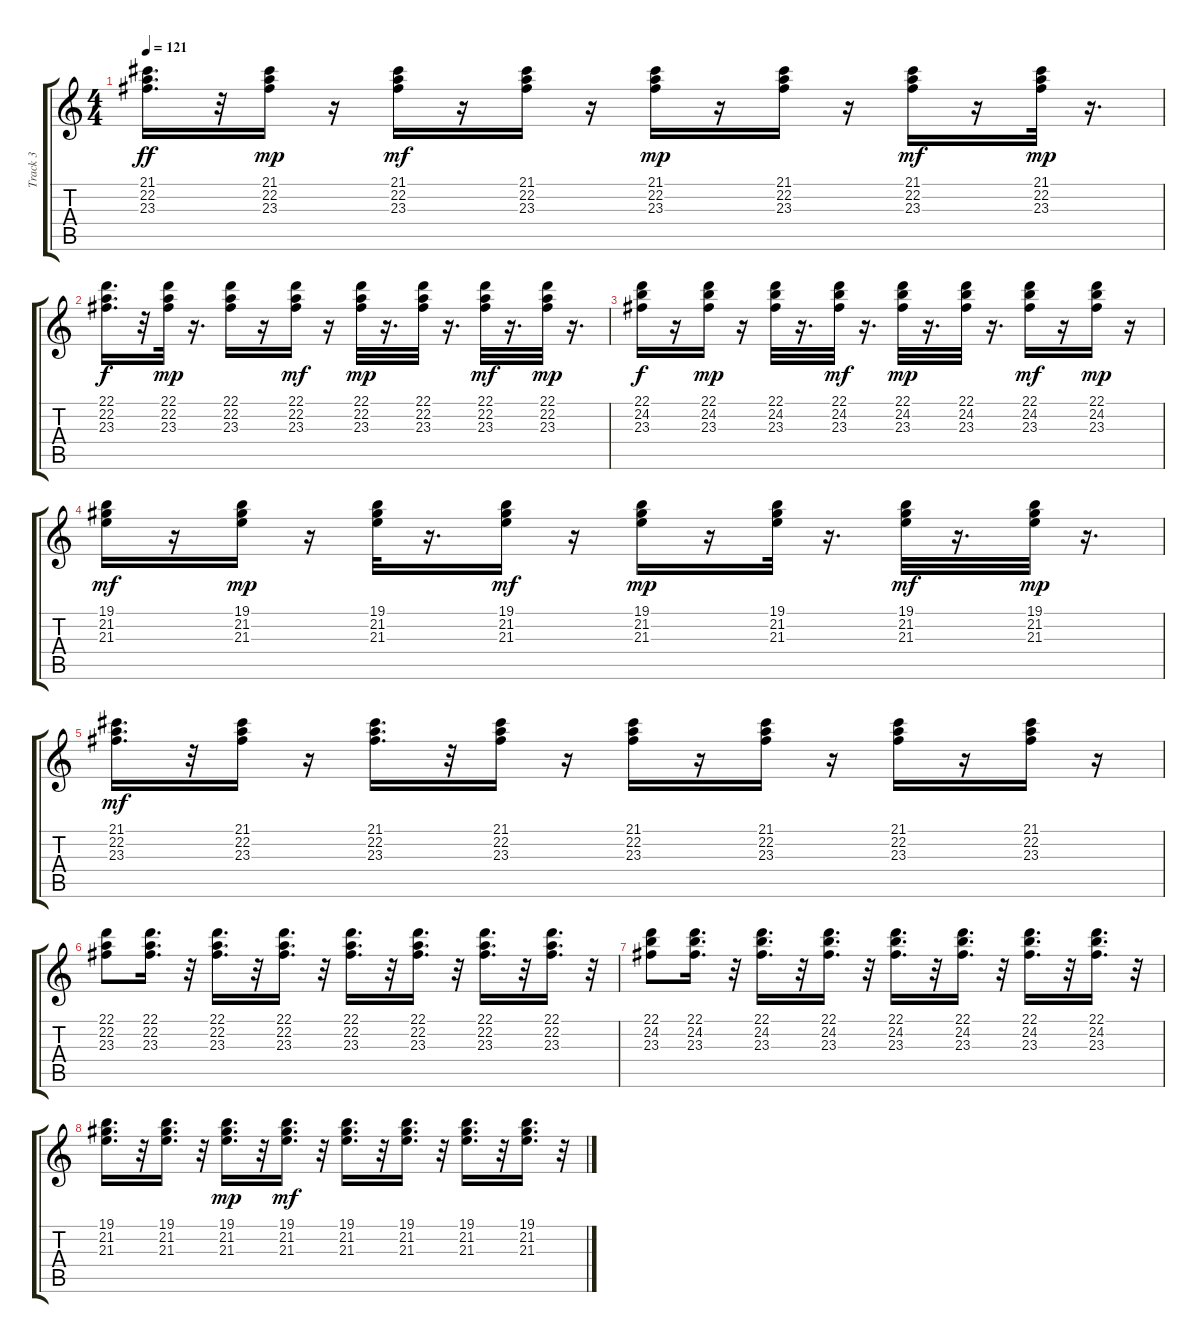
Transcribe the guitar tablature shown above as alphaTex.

\track ("Track 3" "Track 3") {instrument acousticgrandpiano}
\staff {score tabs}
\tuning (E4 B3 G3 D3 A2 E2) {hide}
\ts (4 4)
\tempo 121
\clef g2
\ks c
(21.1 22.2 23.3).16{d dy ff} r.32 (21.1 22.2 23.3).16{dy mp} r.16 (21.1 22.2 23.3).16{dy mf} r.16 (21.1 22.2 23.3).16 r.16 (21.1 22.2 23.3).16{dy mp} r.16 (21.1 22.2 23.3).16 r.16 (21.1 22.2 23.3).16{dy mf} r.16 (21.1 22.2 23.3).32{dy mp} r.16{d} |
(22.1 22.2 23.3).16{d dy f} r.32 (22.1 22.2 23.3).32{dy mp} r.16{d} (22.1 22.2 23.3).16 r.16 (22.1 22.2 23.3).16{dy mf} r.16 (22.1 22.2 23.3).32{dy mp} r.16{d} (22.1 22.2 23.3).32 r.16{d} (22.1 22.2 23.3).32{dy mf} r.16{d} (22.1 22.2 23.3).32{dy mp} r.16{d} |
(22.1 24.2 23.3).16{dy f} r.16 (22.1 24.2 23.3).16{dy mp} r.16 (22.1 24.2 23.3).32 r.16{d} (22.1 24.2 23.3).32{dy mf} r.16{d} (22.1 24.2 23.3).32{dy mp} r.16{d} (22.1 24.2 23.3).32 r.16{d} (22.1 24.2 23.3).16{dy mf} r.16 (22.1 24.2 23.3).16{dy mp} r.16 |
(19.1 21.2 21.3).16{dy mf} r.16 (19.1 21.2 21.3).16{dy mp} r.16 (19.1 21.2 21.3).32 r.16{d} (19.1 21.2 21.3).16{dy mf} r.16 (19.1 21.2 21.3).16{dy mp} r.16 (19.1 21.2 21.3).32 r.16{d} (19.1 21.2 21.3).32{dy mf} r.16{d} (19.1 21.2 21.3).32{dy mp} r.16{d} |
(21.1 22.2 23.3).16{d dy mf} r.32 (21.1 22.2 23.3).16 r.16 (21.1 22.2 23.3).16{d} r.32 (21.1 22.2 23.3).16 r.16 (21.1 22.2 23.3).16 r.16 (21.1 22.2 23.3).16 r.16 (21.1 22.2 23.3).16 r.16 (21.1 22.2 23.3).16 r.16 |
(22.1 22.2 23.3).8 (22.1 22.2 23.3).16{d} r.32 (22.1 22.2 23.3).16{d} r.32 (22.1 22.2 23.3).16{d} r.32 (22.1 22.2 23.3).16{d} r.32 (22.1 22.2 23.3).16{d} r.32 (22.1 22.2 23.3).16{d} r.32 (22.1 22.2 23.3).16{d} r.32 |
(22.1 24.2 23.3).8 (22.1 24.2 23.3).16{d} r.32 (22.1 24.2 23.3).16{d} r.32 (22.1 24.2 23.3).16{d} r.32 (22.1 24.2 23.3).16{d} r.32 (22.1 24.2 23.3).16{d} r.32 (22.1 24.2 23.3).16{d} r.32 (22.1 24.2 23.3).16{d} r.32 |
(19.1 21.2 21.3).16{d} r.32 (19.1 21.2 21.3).16{d} r.32 (19.1 21.2 21.3).16{d dy mp} r.32 (19.1 21.2 21.3).16{d dy mf} r.32 (19.1 21.2 21.3).16{d} r.32 (19.1 21.2 21.3).16{d} r.32 (19.1 21.2 21.3).16{d} r.32 (19.1 21.2 21.3).16{d} r.32
